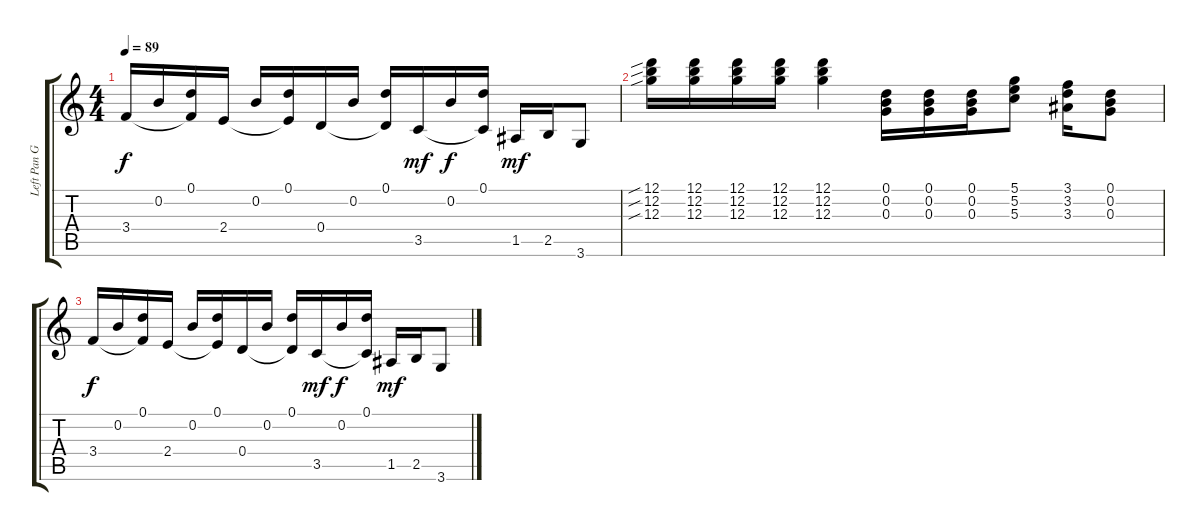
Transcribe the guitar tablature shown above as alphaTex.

\track ("Left Pan Guitar" "Left Pan G") {instrument distortionguitar}
\staff {score tabs}
\tuning (D4 B3 G3 D3 A2 E2) {hide}
\ts (4 4)
\tempo 89
\clef g2
\ks c
3.4.16{dy f} 0.2.16 (0.1 3.4{t}).16 2.4.16 0.2.16 (0.1 2.4{t}).16 0.4.16 0.2.16 (0.1 0.4{t}).16 3.5.16{dy mf} 0.2.16{dy f} (0.1 3.5{t}).16 1.5.16{dy mf} 2.5.16 3.6.8 |
(12.1{sib} 12.2{sib} 12.3{sib}).16 (12.1 12.2 12.3).16 (12.1 12.2 12.3).16 (12.1 12.2 12.3).16 (12.1 12.2 12.3).4 (0.1 0.2 0.3).16 (0.1 0.2 0.3).16 (0.1 0.2 0.3).16 (5.1 5.2 5.3).8 (3.1 3.2 3.3).16 (0.1 0.2 0.3).8 |
3.4.16{dy f} 0.2.16 (0.1 3.4{t}).16 2.4.16 0.2.16 (0.1 2.4{t}).16 0.4.16 0.2.16 (0.1 0.4{t}).16 3.5.16{dy mf} 0.2.16{dy f} (0.1 3.5{t}).16 1.5.16{dy mf} 2.5.16 3.6.8
